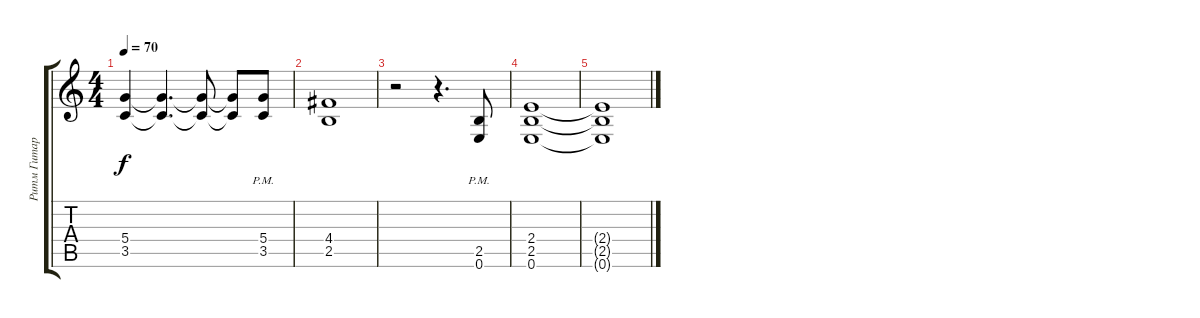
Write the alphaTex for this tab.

\track ("Ритм Гитара" "Ритм Гитар") {instrument electricguitarclean}
\staff {score tabs}
\tuning (E4 B3 G3 D3 A2 E2) {hide}
\ts (4 4)
\tempo 70
\clef g2
\ks c
(5.4 3.5).4{dy f} (5.4{t} 3.5{t}).4{d} (5.4{t} 3.5{t}).8 (5.4{t} 3.5{t}).8 (5.4 3.5{pm}).8 |
(4.4 2.5).1 |
r.2 r.4{d} (2.5{pm} 0.6{pm}).8 |
(2.4 2.5 0.6).1 |
(2.4{t} 2.5{t} 0.6{t}).1
